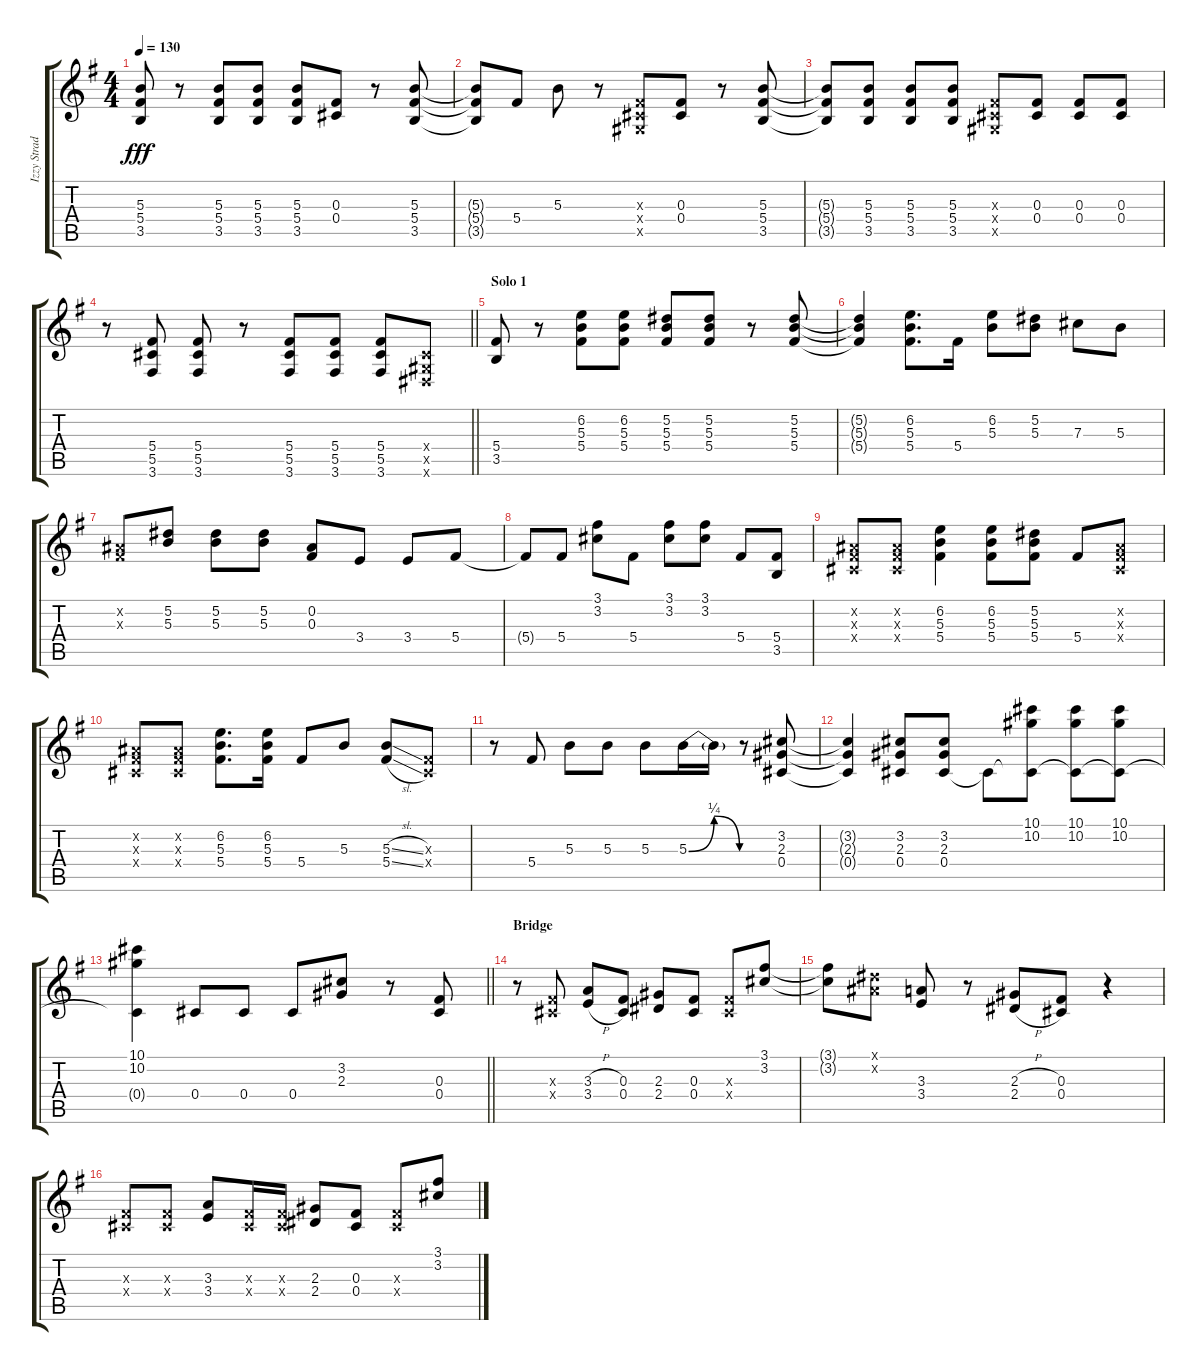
\track ("Izzy Stradlin - Rhytm Guitar" "Izzy Strad") {instrument overdrivenguitar}
\staff {score tabs}
\tuning (Eb4 Bb3 Gb3 Db3 Ab2 Eb2) {hide}
\ts (4 4)
\tempo 130
\clef g2
\ks g
(5.3 5.4 3.5).8{dy fff} r.8 (5.3 5.4 3.5).8 (5.3 5.4 3.5).8 (5.3 5.4 3.5).8 (0.3 0.4).8 r.8 (5.3 5.4 3.5).8 |
(5.3{t} 5.4{t} 3.5{t}).8 5.4.8 5.3.8 r.8 (0.3{x} 0.4{x} 0.5{x}).8 (0.3 0.4).8 r.8 (5.3 5.4 3.5).8 |
(5.3{t} 5.4{t} 3.5{t}).8 (5.3 5.4 3.5).8 (5.3 5.4 3.5).8 (5.3 5.4 3.5).8 (0.3{x} 0.4{x} 0.5{x}).8 (0.3 0.4).8 (0.3 0.4).8 (0.3 0.4).8 |
\barLineRight lightlight
r.8 (5.4 5.5 3.6).8 (5.4 5.5 3.6).8 r.8 (5.4 5.5 3.6).8 (5.4 5.5 3.6).8 (5.4 5.5 3.6).8 (0.4{x} 0.5{x} 0.6{x}).8 |
\section ("" "Solo 1")
(5.4 3.5).8 r.8 (6.2 5.3 5.4).8 (6.2 5.3 5.4).8 (5.2 5.3 5.4).8 (5.2 5.3 5.4).8 r.8 (5.2 5.3 5.4).8 |
(5.2{t} 5.3{t} 5.4{t}).4 (6.2 5.3 5.4).8{d} 5.4.16 (6.2 5.3).8 (5.2 5.3).8 7.3.8 5.3.8 |
(0.2{x} 0.3{x}).8 (5.2 5.3).8 (5.2 5.3).8 (5.2 5.3).8 (0.2 0.3).8 3.4.8 3.4.8 5.4.8 |
5.4{t}.8 5.4.8 (3.1 3.2).8 5.4.8 (3.1 3.2).8 (3.1 3.2).8 5.4.8 (5.4 3.5).8 |
(0.2{x} 0.3{x} 0.4{x}).8 (0.2{x} 0.3{x} 0.4{x}).8 (6.2 5.3 5.4).4 (6.2 5.3 5.4).8 (5.2 5.3 5.4).8 5.4.8 (0.2{x} 0.3{x} 0.4{x}).8 |
(0.2{x} 0.3{x} 0.4{x}).8 (0.2{x} 0.3{x} 0.4{x}).8 (6.2 5.3 5.4).8{d} (6.2 5.3 5.4).16 5.4.8 5.3.8 (5.3{sl} 5.4{sl}).8 (0.3{x} 0.4{x}).8 |
r.8 5.4.8 5.3.8 5.3.8 5.3.8 5.3{be (bendrelease 0 0 30 1 30 1 60 0)}.16 5.3{t}.16 r.8 (3.2 2.3 0.4).8 |
(3.2{t} 2.3{t} 0.4{t}).4 (3.2 2.3 0.4).8 (3.2 2.3 0.4).8 0.4{t}.8 (10.1 10.2 0.4{t}).8 (10.1 10.2 0.4{t}).8 (10.1 10.2 0.4{t}).8 |
\barLineRight lightlight
(10.1 10.2 0.4{t}).4 0.4.8 0.4.8 0.4.8 (3.2 2.3).8 r.8 (0.3 0.4).8 |
\section ("" "Bridge")
r.8 (0.3{x} 0.4{x}).8 (3.3{h} 3.4{h}).8 (0.3 0.4).8 (2.3 2.4).8 (0.3 0.4).8 (0.3{x} 0.4{x}).8 (3.1 3.2).8 |
(3.1{t} 3.2{t}).8 (0.1{x} 0.2{x}).8 (3.3 3.4).8 r.8 (2.3{h} 2.4{h}).8 (0.3 0.4).8 r.4 |
(0.3{x} 0.4{x}).8 (0.3{x} 0.4{x}).8 (3.3 3.4).8 (0.3{x} 0.4{x}).16 (0.3{x} 0.4{x}).16 (2.3 2.4).8 (0.3 0.4).8 (0.3{x} 0.4{x}).8 (3.1 3.2).8
